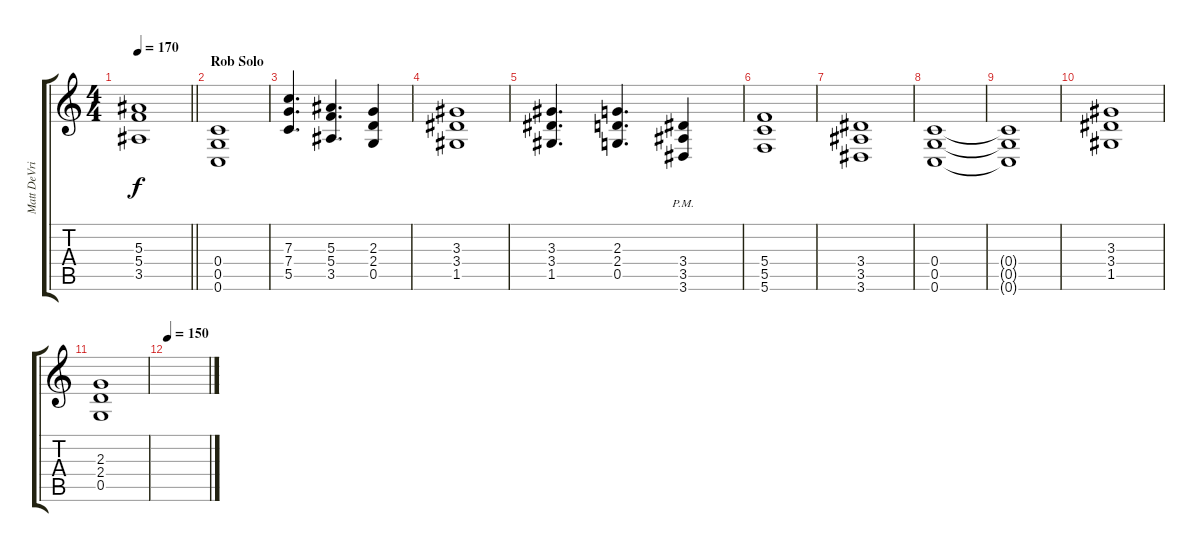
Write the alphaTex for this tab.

\track ("Matt DeVries" "Matt DeVri") {instrument distortionguitar}
\staff {score tabs}
\tuning (D4 A3 F3 C3 G2 C2) {hide}
\ts (4 4)
\tempo 170
\clef g2
\barLineRight lightlight
\ks c
(5.3 5.4 3.5).1{dy f} |
\section ("" "Rob Solo")
(0.4 0.5 0.6).1 |
(7.3 7.4 5.5).4{d} (5.3 5.4 3.5).4{d} (2.3 2.4 0.5).4 |
(3.3 3.4 1.5).1 |
(3.3 3.4 1.5).4{d} (2.3 2.4 0.5).4{d} (3.4{pm} 3.5{pm} 3.6{pm}).4 |
(5.4 5.5 5.6).1 |
(3.4 3.5 3.6).1 |
(0.4 0.5 0.6).1 |
(0.4{t} 0.5{t} 0.6{t}).1 |
(3.3 3.4 1.5).1 |
(2.3 2.4 0.5).1 |
\tempo 150
